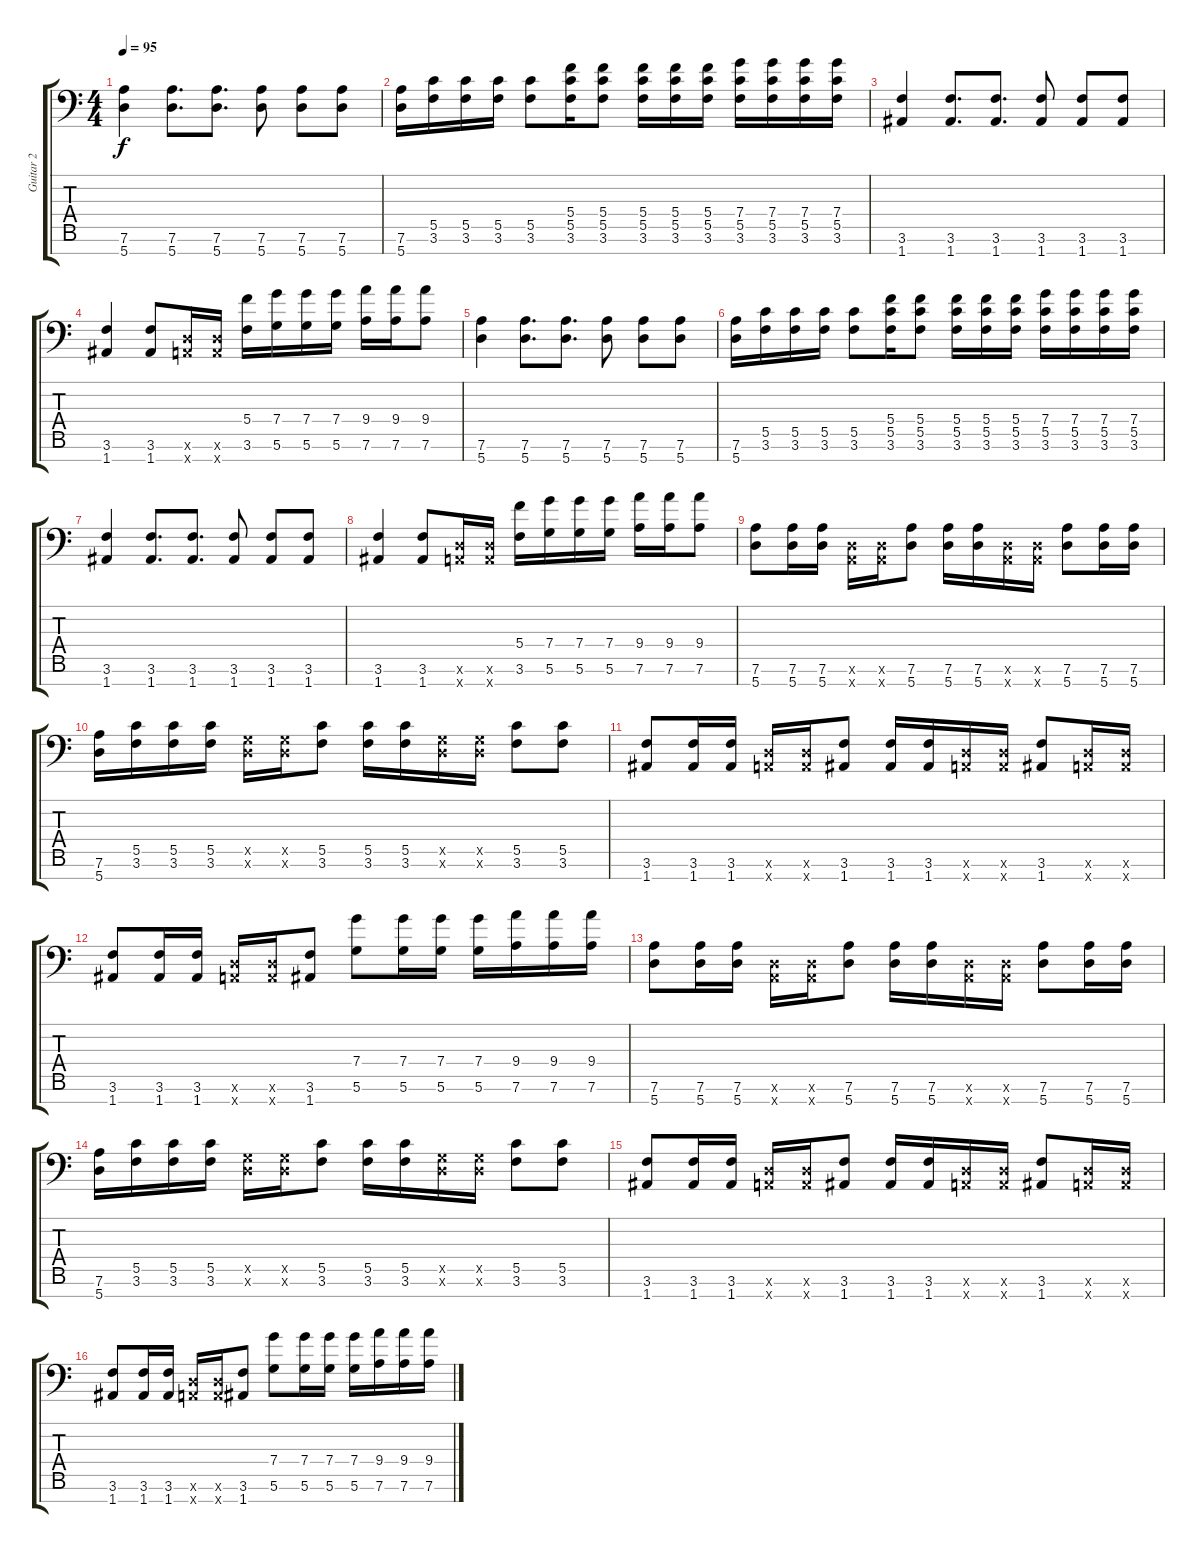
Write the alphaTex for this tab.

\track ("Guitar 2" "Guitar 2") {instrument distortionguitar}
\staff {score tabs}
\tuning (D4 A3 F3 C3 G2 D2 A1) {hide}
\ts (4 4)
\tempo 95
\clef f4
\ks c
(7.6 5.7).4{dy f} (7.6 5.7).8{d} (7.6 5.7).8{d} (7.6 5.7).8 (7.6 5.7).8 (7.6 5.7).8 |
(7.6 5.7).16 (5.5 3.6).16 (5.5 3.6).16 (5.5 3.6).16 (5.5 3.6).8 (5.4 5.5 3.6).16 (5.4 5.5 3.6).8 (5.4 5.5 3.6).16 (5.4 5.5 3.6).16 (5.4 5.5 3.6).16 (7.4 5.5 3.6).16 (7.4 5.5 3.6).16 (7.4 5.5 3.6).16 (7.4 5.5 3.6).16 |
(3.6 1.7).4 (3.6 1.7).8{d} (3.6 1.7).8{d} (3.6 1.7).8 (3.6 1.7).8 (3.6 1.7).8 |
(3.6 1.7).4 (3.6 1.7).8 (0.6{x} 0.7{x}).16 (0.6{x} 0.7{x}).16 (5.4 3.6).16 (7.4 5.6).16 (7.4 5.6).16 (7.4 5.6).16 (9.4 7.6).16 (9.4 7.6).16 (9.4 7.6).8 |
(7.6 5.7).4 (7.6 5.7).8{d} (7.6 5.7).8{d} (7.6 5.7).8 (7.6 5.7).8 (7.6 5.7).8 |
(7.6 5.7).16 (5.5 3.6).16 (5.5 3.6).16 (5.5 3.6).16 (5.5 3.6).8 (5.4 5.5 3.6).16 (5.4 5.5 3.6).8 (5.4 5.5 3.6).16 (5.4 5.5 3.6).16 (5.4 5.5 3.6).16 (7.4 5.5 3.6).16 (7.4 5.5 3.6).16 (7.4 5.5 3.6).16 (7.4 5.5 3.6).16 |
(3.6 1.7).4 (3.6 1.7).8{d} (3.6 1.7).8{d} (3.6 1.7).8 (3.6 1.7).8 (3.6 1.7).8 |
(3.6 1.7).4 (3.6 1.7).8 (0.6{x} 0.7{x}).16 (0.6{x} 0.7{x}).16 (5.4 3.6).16 (7.4 5.6).16 (7.4 5.6).16 (7.4 5.6).16 (9.4 7.6).16 (9.4 7.6).16 (9.4 7.6).8 |
(7.6 5.7).8 (7.6 5.7).16 (7.6 5.7).16 (0.6{x} 0.7{x}).16 (0.6{x} 0.7{x}).16 (7.6 5.7).8 (7.6 5.7).16 (7.6 5.7).16 (0.6{x} 0.7{x}).16 (0.6{x} 0.7{x}).16 (7.6 5.7).8 (7.6 5.7).16 (7.6 5.7).16 |
(7.6 5.7).16 (5.5 3.6).16 (5.5 3.6).16 (5.5 3.6).16 (0.5{x} 0.6{x}).16 (0.5{x} 0.6{x}).16 (5.5 3.6).8 (5.5 3.6).16 (5.5 3.6).16 (0.5{x} 0.6{x}).16 (0.5{x} 0.6{x}).16 (5.5 3.6).8 (5.5 3.6).8 |
(3.6 1.7).8 (3.6 1.7).16 (3.6 1.7).16 (0.6{x} 0.7{x}).16 (0.6{x} 0.7{x}).16 (3.6 1.7).8 (3.6 1.7).16 (3.6 1.7).16 (0.6{x} 0.7{x}).16 (0.6{x} 0.7{x}).16 (3.6 1.7).8 (0.6{x} 0.7{x}).16 (0.6{x} 0.7{x}).16 |
(3.6 1.7).8 (3.6 1.7).16 (3.6 1.7).16 (0.6{x} 0.7{x}).16 (0.6{x} 0.7{x}).16 (3.6 1.7).8 (7.4 5.6).8 (7.4 5.6).16 (7.4 5.6).16 (7.4 5.6).16 (9.4 7.6).16 (9.4 7.6).16 (9.4 7.6).16 |
(7.6 5.7).8 (7.6 5.7).16 (7.6 5.7).16 (0.6{x} 0.7{x}).16 (0.6{x} 0.7{x}).16 (7.6 5.7).8 (7.6 5.7).16 (7.6 5.7).16 (0.6{x} 0.7{x}).16 (0.6{x} 0.7{x}).16 (7.6 5.7).8 (7.6 5.7).16 (7.6 5.7).16 |
(7.6 5.7).16 (5.5 3.6).16 (5.5 3.6).16 (5.5 3.6).16 (0.5{x} 0.6{x}).16 (0.5{x} 0.6{x}).16 (5.5 3.6).8 (5.5 3.6).16 (5.5 3.6).16 (0.5{x} 0.6{x}).16 (0.5{x} 0.6{x}).16 (5.5 3.6).8 (5.5 3.6).8 |
(3.6 1.7).8 (3.6 1.7).16 (3.6 1.7).16 (0.6{x} 0.7{x}).16 (0.6{x} 0.7{x}).16 (3.6 1.7).8 (3.6 1.7).16 (3.6 1.7).16 (0.6{x} 0.7{x}).16 (0.6{x} 0.7{x}).16 (3.6 1.7).8 (0.6{x} 0.7{x}).16 (0.6{x} 0.7{x}).16 |
(3.6 1.7).8 (3.6 1.7).16 (3.6 1.7).16 (0.6{x} 0.7{x}).16 (0.6{x} 0.7{x}).16 (3.6 1.7).8 (7.4 5.6).8 (7.4 5.6).16 (7.4 5.6).16 (7.4 5.6).16 (9.4 7.6).16 (9.4 7.6).16 (9.4 7.6).16
